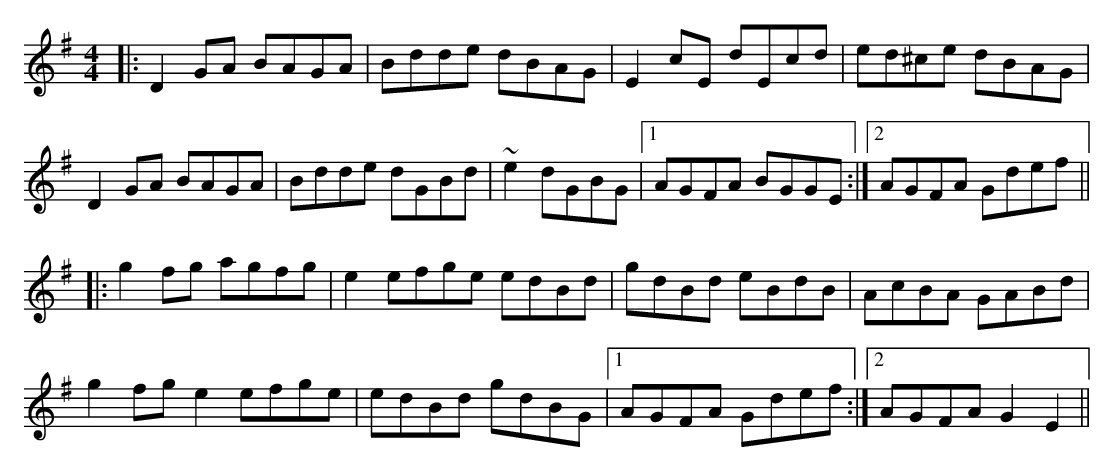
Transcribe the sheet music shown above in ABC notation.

X:1
M:4/4
K:G
|:D2GA BAGA|Bdde dBAG|E2cE dEcd|ed^ce dBAG|
D2GA BAGA|Bdde dGBd|~e2 dGBG|1 AGFA BGGE:|2 AGFA Gdef||
|:g2fg agfg|e2efge edBd|gdBd eBdB |AcBA GABd |
g2fg e2 efge|edBd gdBG|1 AGFA Gdef:|2 AGFA G2 E2||
